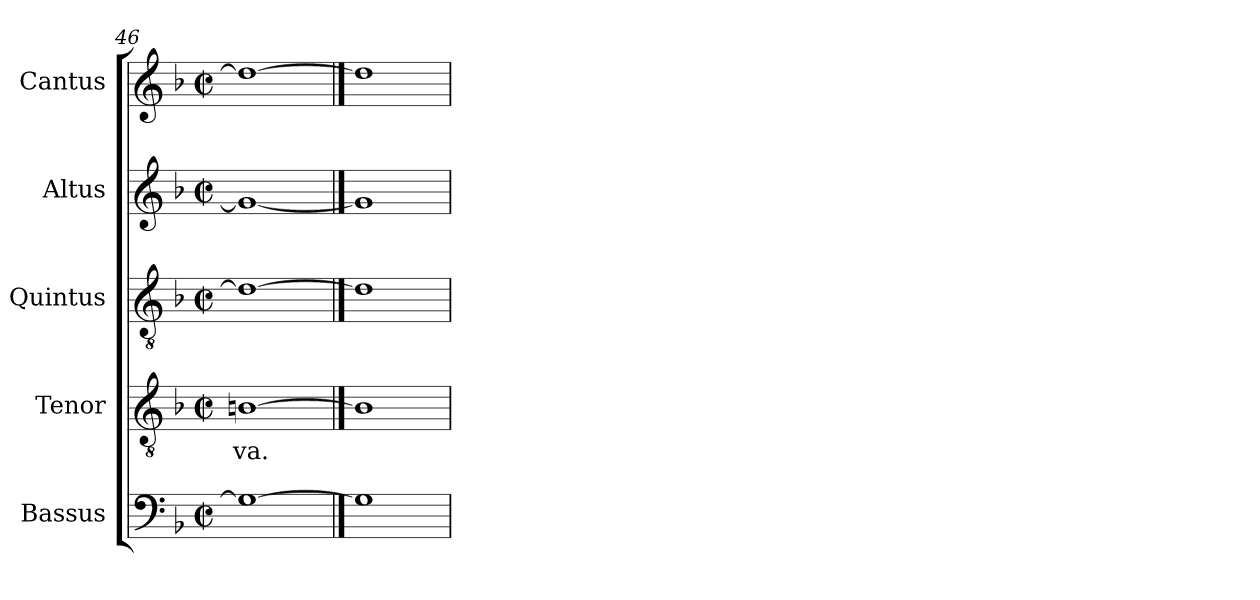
**kern	**text	**kern	**text	**kern	**text	**kern	**text	**kern	**text
*part5	*part5	*part4	*part4	*part3	*part3	*part2	*part2	*part1	*part1
*staff5	*staff5	*staff4	*staff4	*staff3	*staff3	*staff2	*staff2	*staff1	*staff1
*I"Bassus	*	*I"Tenor	*	*I"Quintus	*	*I"Altus	*	*I"Cantus	*
*clefF4	*	*clefGv2	*	*clefGv2	*	*clefG2	*	*clefG2	*
*k[b-]	*	*k[b-]	*	*k[b-]	*	*k[b-]	*	*k[b-]	*
*F:	*	*F:	*	*F:	*	*F:	*	*F:	*
*M2/2	*	*M2/2	*	*M2/2	*	*M2/2	*	*M2/2	*
*met(c|)	*	*met(c|)	*	*met(c|)	*	*met(c|)	*	*met(c|)	*
=46	=46	=46	=46	=46	=46	=46	=46	=46	=46
!	!LO:LY:b:cj	!	!LO:LY:b:cj	!	!LO:LY:b:cj	!	!LO:LY:b:cj	!	!LO:LY:b:cj
1G_	.	[1Bn	va.	1d_	.	1g_	.	1dd_	.
==47	==47	==47	==47	==47	==47	==47	==47	==47	==47
1G]	.	1B]	.	1d]	.	1g]	.	1dd]	.
=	=	=	=	=	=	=	=	=	=
*-	*-	*-	*-	*-	*-	*-	*-	*-	*-
